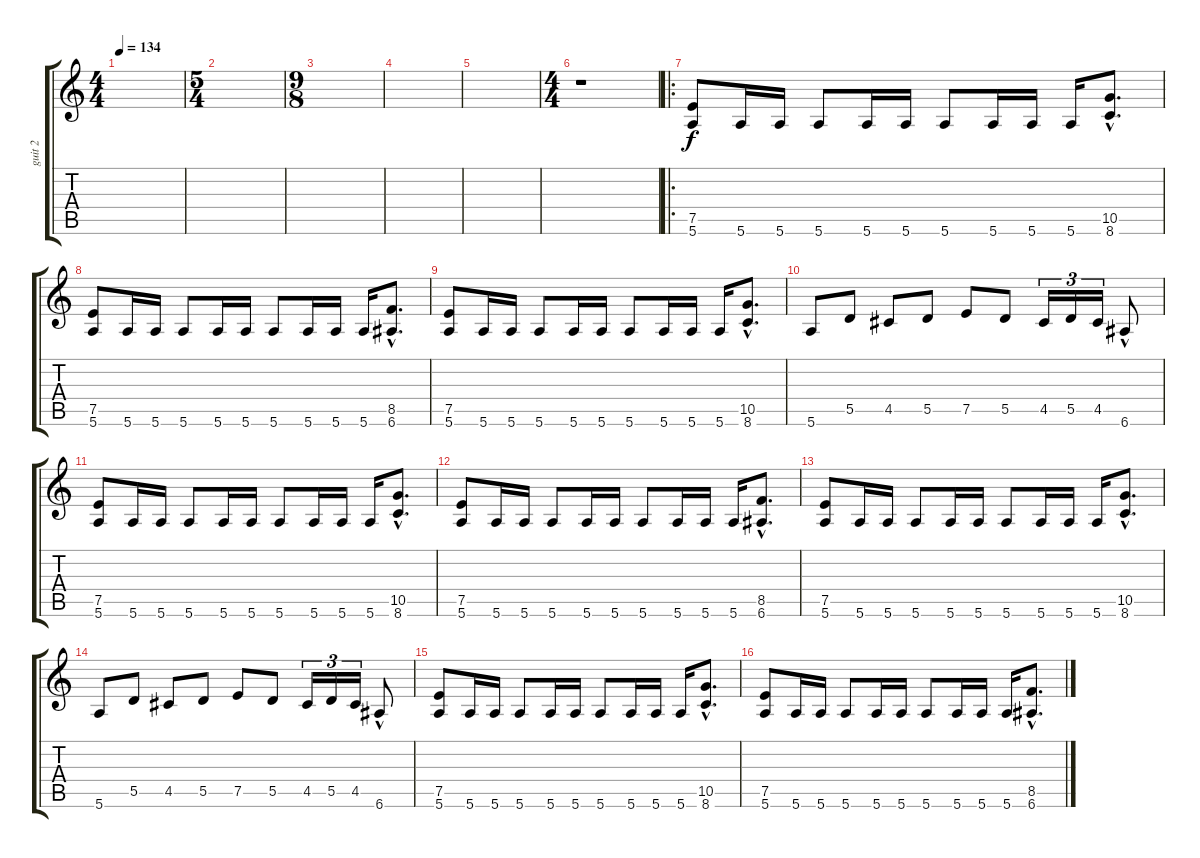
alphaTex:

\track ("guit 2" "guit 2") {instrument distortionguitar}
\staff {score tabs}
\tuning (E4 B3 G3 D3 A2 E2) {hide}
\ts (4 4)
\tempo 134
\clef g2
\ks c
|
\ts (5 4)
|
\ts (9 8)
|
|
|
\ts (4 4)
r.1 |
\ro
(7.5 5.6).8 5.6.16 5.6.16 5.6.8 5.6.16 5.6.16 5.6.8 5.6.16 5.6.16 5.6.16 (10.5{hac} 8.6{hac}).8{d} |
(7.5 5.6).8 5.6.16 5.6.16 5.6.8 5.6.16 5.6.16 5.6.8 5.6.16 5.6.16 5.6.16 (8.5{hac} 6.6{hac}).8{d} |
(7.5 5.6).8 5.6.16 5.6.16 5.6.8 5.6.16 5.6.16 5.6.8 5.6.16 5.6.16 5.6.16 (10.5{hac} 8.6{hac}).8{d} |
5.6.8 5.5.8 4.5.8 5.5.8 7.5.8 5.5.8 4.5.16{tu (3 2)} 5.5.16{tu (3 2)} 4.5.16{tu (3 2)} 6.6{hac}.8 |
(7.5 5.6).8 5.6.16 5.6.16 5.6.8 5.6.16 5.6.16 5.6.8 5.6.16 5.6.16 5.6.16 (10.5{hac} 8.6{hac}).8{d} |
(7.5 5.6).8 5.6.16 5.6.16 5.6.8 5.6.16 5.6.16 5.6.8 5.6.16 5.6.16 5.6.16 (8.5{hac} 6.6{hac}).8{d} |
(7.5 5.6).8 5.6.16 5.6.16 5.6.8 5.6.16 5.6.16 5.6.8 5.6.16 5.6.16 5.6.16 (10.5{hac} 8.6{hac}).8{d} |
5.6.8 5.5.8 4.5.8 5.5.8 7.5.8 5.5.8 4.5.16{tu (3 2)} 5.5.16{tu (3 2)} 4.5.16{tu (3 2)} 6.6{hac}.8 |
(7.5 5.6).8 5.6.16 5.6.16 5.6.8 5.6.16 5.6.16 5.6.8 5.6.16 5.6.16 5.6.16 (10.5{hac} 8.6{hac}).8{d} |
(7.5 5.6).8 5.6.16 5.6.16 5.6.8 5.6.16 5.6.16 5.6.8 5.6.16 5.6.16 5.6.16 (8.5{hac} 6.6{hac}).8{d}
